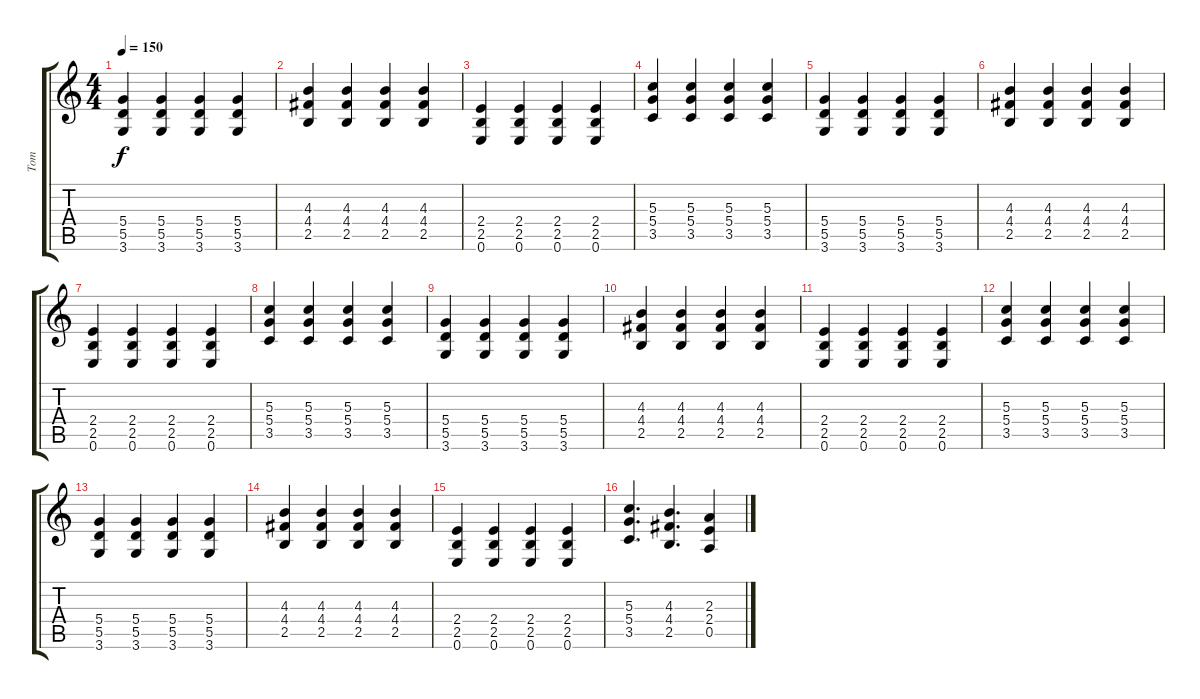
\track ("Tom" "Tom") {solo instrument distortionguitar}
\staff {score tabs}
\tuning (E4 B3 G3 D3 A2 E2) {hide}
\ts (4 4)
\tempo 150
\clef g2
\ks c
(5.4 5.5 3.6).4{dy f} (5.4 5.5 3.6).4 (5.4 5.5 3.6).4 (5.4 5.5 3.6).4 |
(4.3 4.4 2.5).4 (4.3 4.4 2.5).4 (4.3 4.4 2.5).4 (4.3 4.4 2.5).4 |
(2.4 2.5 0.6).4 (2.4 2.5 0.6).4 (2.4 2.5 0.6).4 (2.4 2.5 0.6).4 |
(5.3 5.4 3.5).4 (5.3 5.4 3.5).4 (5.3 5.4 3.5).4 (5.3 5.4 3.5).4 |
(5.4 5.5 3.6).4 (5.4 5.5 3.6).4 (5.4 5.5 3.6).4 (5.4 5.5 3.6).4 |
(4.3 4.4 2.5).4 (4.3 4.4 2.5).4 (4.3 4.4 2.5).4 (4.3 4.4 2.5).4 |
(2.4 2.5 0.6).4 (2.4 2.5 0.6).4 (2.4 2.5 0.6).4 (2.4 2.5 0.6).4 |
(5.3 5.4 3.5).4 (5.3 5.4 3.5).4 (5.3 5.4 3.5).4 (5.3 5.4 3.5).4 |
(5.4 5.5 3.6).4 (5.4 5.5 3.6).4 (5.4 5.5 3.6).4 (5.4 5.5 3.6).4 |
(4.3 4.4 2.5).4 (4.3 4.4 2.5).4 (4.3 4.4 2.5).4 (4.3 4.4 2.5).4 |
(2.4 2.5 0.6).4 (2.4 2.5 0.6).4 (2.4 2.5 0.6).4 (2.4 2.5 0.6).4 |
(5.3 5.4 3.5).4 (5.3 5.4 3.5).4 (5.3 5.4 3.5).4 (5.3 5.4 3.5).4 |
(5.4 5.5 3.6).4 (5.4 5.5 3.6).4 (5.4 5.5 3.6).4 (5.4 5.5 3.6).4 |
(4.3 4.4 2.5).4 (4.3 4.4 2.5).4 (4.3 4.4 2.5).4 (4.3 4.4 2.5).4 |
(2.4 2.5 0.6).4 (2.4 2.5 0.6).4 (2.4 2.5 0.6).4 (2.4 2.5 0.6).4 |
(5.3 5.4 3.5).4{d} (4.3 4.4 2.5).4{d} (2.3 2.4 0.5).4
